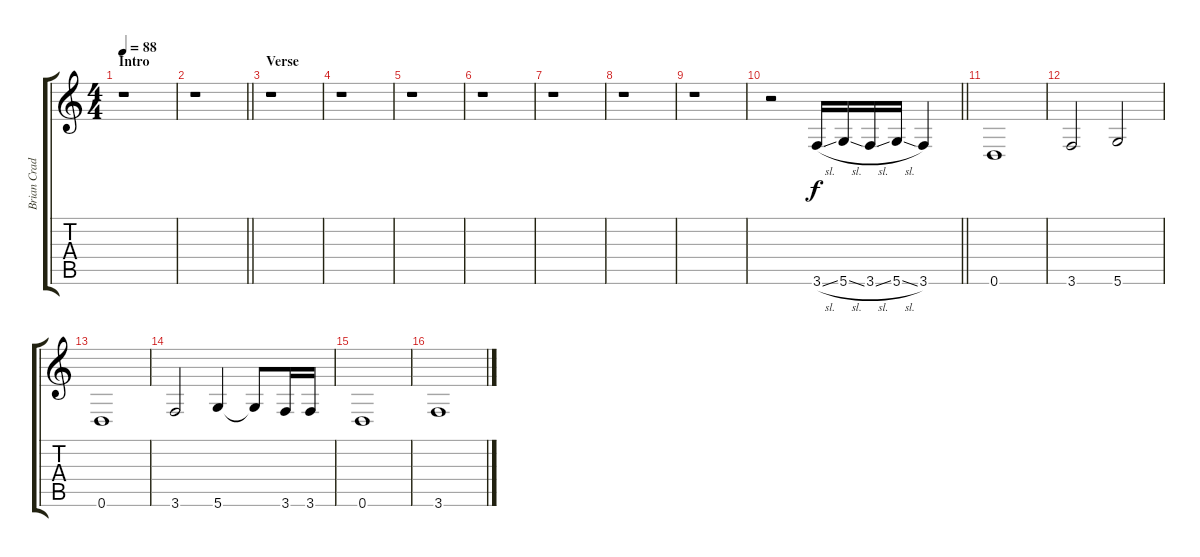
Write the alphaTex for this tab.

\track ("Brian Craddock (Rhythm Guitar)" "Brian Crad") {instrument distortionguitar}
\staff {score tabs}
\tuning (E4 B3 G3 D3 A2 D2) {hide}
\ts (4 4)
\section ("" "Intro")
\tempo 88
\clef g2
\ks c
r.1{dy f instrument distortionguitar} |
\barLineRight lightlight
r.1 |
\section ("" "Verse")
r.1 |
r.1 |
r.1 |
r.1 |
r.1 |
r.1 |
r.1 |
\barLineRight lightlight
r.2 3.6{sl}.16 5.6{sl}.16 3.6{sl}.16 5.6{sl}.16 3.6.4 |
0.6.1{volume 10} |
3.6.2 5.6.2 |
0.6.1 |
3.6.2 5.6.4 5.6{t}.8 3.6.16 3.6.16 |
0.6.1 |
3.6.1
